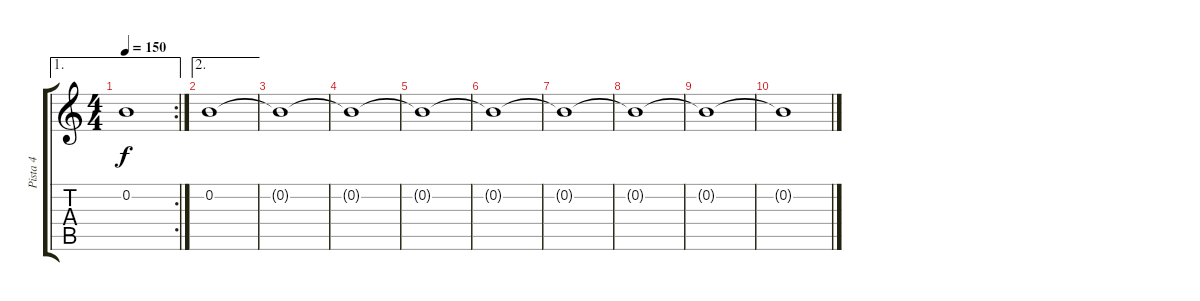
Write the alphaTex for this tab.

\track ("Pista 4" "Pista 4") {instrument overdrivenguitar}
\staff {score tabs}
\tuning (E4 B3 G3 D3 A2 E2) {hide}
\ae 1
\rc 2
\ts (4 4)
\tempo 150
\clef g2
\ks c
0.2.1{dy f} |
\ae 2
0.2.1 |
0.2{t}.1 |
0.2{t}.1 |
0.2{t}.1 |
0.2{t}.1 |
0.2{t}.1 |
0.2{t}.1 |
0.2{t}.1 |
0.2{t}.1
